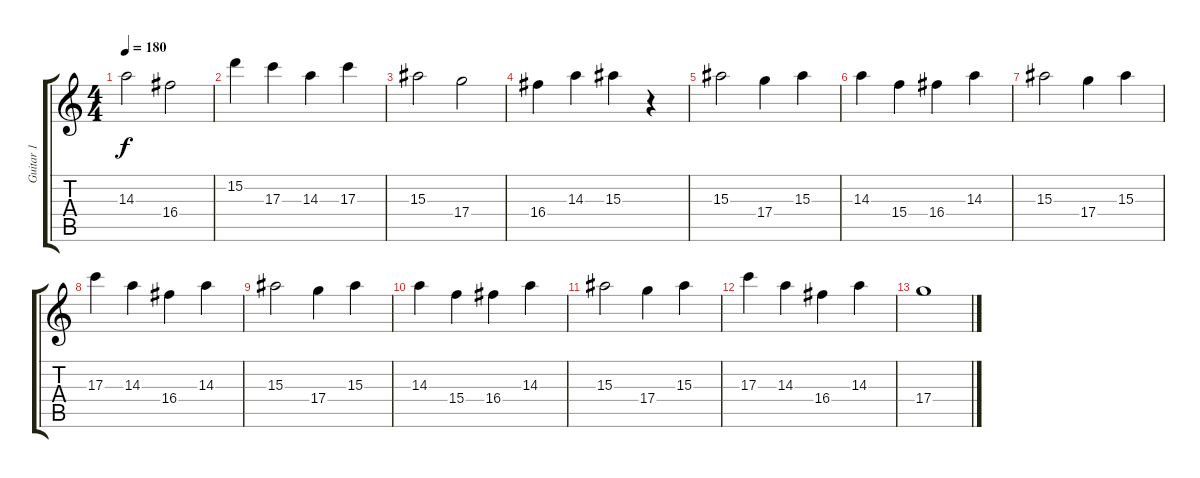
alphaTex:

\track ("Guitar 1" "Guitar 1") {instrument overdrivenguitar}
\staff {score tabs}
\tuning (E4 B3 G3 D3 A2 E2) {hide}
\ts (4 4)
\tempo 180
\clef g2
\ks c
14.3.2{dy f} 16.4.2 |
15.2.4 17.3.4 14.3.4 17.3.4 |
15.3.2 17.4.2 |
16.4.4 14.3.4 15.3.4 r.4 |
15.3.2 17.4.4 15.3.4 |
14.3.4 15.4.4 16.4.4 14.3.4 |
15.3.2 17.4.4 15.3.4 |
17.3.4 14.3.4 16.4.4 14.3.4 |
15.3.2 17.4.4 15.3.4 |
14.3.4 15.4.4 16.4.4 14.3.4 |
15.3.2 17.4.4 15.3.4 |
17.3.4 14.3.4 16.4.4 14.3.4 |
17.4.1
